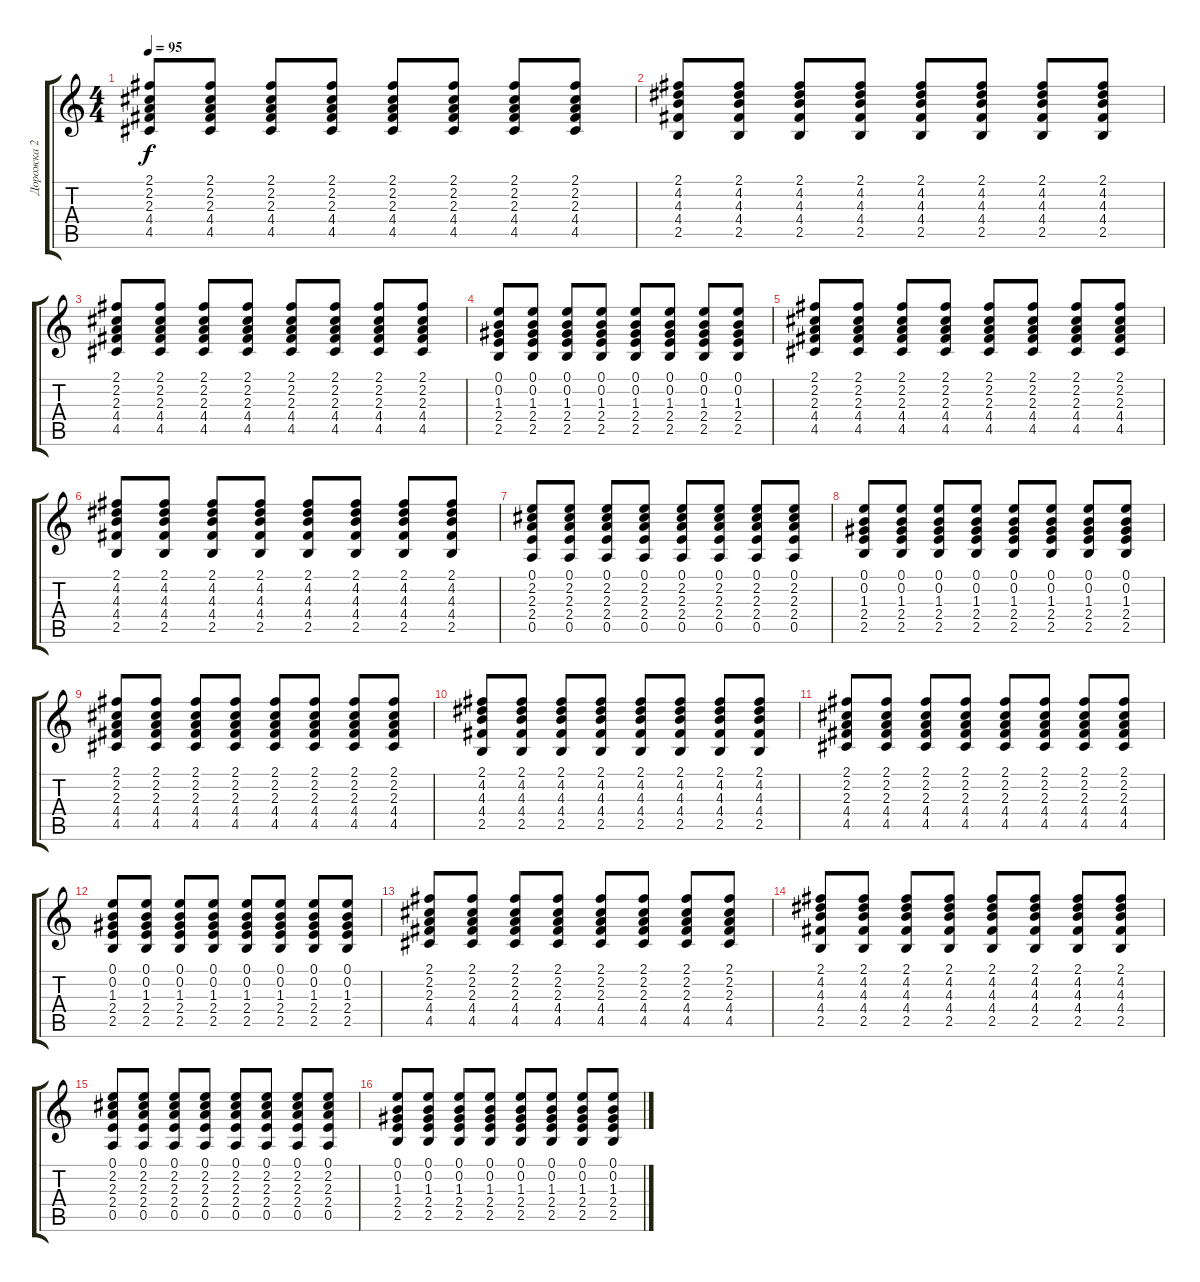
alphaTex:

\track ("Дорожка 2" "Дорожка 2") {instrument electricguitarclean}
\staff {score tabs}
\tuning (E4 B3 G3 D3 A2 E2) {hide}
\ts (4 4)
\tempo 95
\clef g2
\ks c
(2.1 2.2 2.3 4.4 4.5).8{dy f} (2.1 2.2 2.3 4.4 4.5).8 (2.1 2.2 2.3 4.4 4.5).8 (2.1 2.2 2.3 4.4 4.5).8 (2.1 2.2 2.3 4.4 4.5).8 (2.1 2.2 2.3 4.4 4.5).8 (2.1 2.2 2.3 4.4 4.5).8 (2.1 2.2 2.3 4.4 4.5).8 |
(2.1 4.2 4.3 4.4 2.5).8 (2.1 4.2 4.3 4.4 2.5).8 (2.1 4.2 4.3 4.4 2.5).8 (2.1 4.2 4.3 4.4 2.5).8 (2.1 4.2 4.3 4.4 2.5).8 (2.1 4.2 4.3 4.4 2.5).8 (2.1 4.2 4.3 4.4 2.5).8 (2.1 4.2 4.3 4.4 2.5).8 |
(2.1 2.2 2.3 4.4 4.5).8 (2.1 2.2 2.3 4.4 4.5).8 (2.1 2.2 2.3 4.4 4.5).8 (2.1 2.2 2.3 4.4 4.5).8 (2.1 2.2 2.3 4.4 4.5).8 (2.1 2.2 2.3 4.4 4.5).8 (2.1 2.2 2.3 4.4 4.5).8 (2.1 2.2 2.3 4.4 4.5).8 |
(0.1 0.2 1.3 2.4 2.5).8 (0.1 0.2 1.3 2.4 2.5).8 (0.1 0.2 1.3 2.4 2.5).8 (0.1 0.2 1.3 2.4 2.5).8 (0.1 0.2 1.3 2.4 2.5).8 (0.1 0.2 1.3 2.4 2.5).8 (0.1 0.2 1.3 2.4 2.5).8 (0.1 0.2 1.3 2.4 2.5).8 |
(2.1 2.2 2.3 4.4 4.5).8 (2.1 2.2 2.3 4.4 4.5).8 (2.1 2.2 2.3 4.4 4.5).8 (2.1 2.2 2.3 4.4 4.5).8 (2.1 2.2 2.3 4.4 4.5).8 (2.1 2.2 2.3 4.4 4.5).8 (2.1 2.2 2.3 4.4 4.5).8 (2.1 2.2 2.3 4.4 4.5).8 |
(2.1 4.2 4.3 4.4 2.5).8 (2.1 4.2 4.3 4.4 2.5).8 (2.1 4.2 4.3 4.4 2.5).8 (2.1 4.2 4.3 4.4 2.5).8 (2.1 4.2 4.3 4.4 2.5).8 (2.1 4.2 4.3 4.4 2.5).8 (2.1 4.2 4.3 4.4 2.5).8 (2.1 4.2 4.3 4.4 2.5).8 |
(0.1 2.2 2.3 2.4 0.5).8 (0.1 2.2 2.3 2.4 0.5).8 (0.1 2.2 2.3 2.4 0.5).8 (0.1 2.2 2.3 2.4 0.5).8 (0.1 2.2 2.3 2.4 0.5).8 (0.1 2.2 2.3 2.4 0.5).8 (0.1 2.2 2.3 2.4 0.5).8 (0.1 2.2 2.3 2.4 0.5).8 |
(0.1 0.2 1.3 2.4 2.5).8 (0.1 0.2 1.3 2.4 2.5).8 (0.1 0.2 1.3 2.4 2.5).8 (0.1 0.2 1.3 2.4 2.5).8 (0.1 0.2 1.3 2.4 2.5).8 (0.1 0.2 1.3 2.4 2.5).8 (0.1 0.2 1.3 2.4 2.5).8 (0.1 0.2 1.3 2.4 2.5).8 |
(2.1 2.2 2.3 4.4 4.5).8 (2.1 2.2 2.3 4.4 4.5).8 (2.1 2.2 2.3 4.4 4.5).8 (2.1 2.2 2.3 4.4 4.5).8 (2.1 2.2 2.3 4.4 4.5).8 (2.1 2.2 2.3 4.4 4.5).8 (2.1 2.2 2.3 4.4 4.5).8 (2.1 2.2 2.3 4.4 4.5).8 |
(2.1 4.2 4.3 4.4 2.5).8 (2.1 4.2 4.3 4.4 2.5).8 (2.1 4.2 4.3 4.4 2.5).8 (2.1 4.2 4.3 4.4 2.5).8 (2.1 4.2 4.3 4.4 2.5).8 (2.1 4.2 4.3 4.4 2.5).8 (2.1 4.2 4.3 4.4 2.5).8 (2.1 4.2 4.3 4.4 2.5).8 |
(2.1 2.2 2.3 4.4 4.5).8 (2.1 2.2 2.3 4.4 4.5).8 (2.1 2.2 2.3 4.4 4.5).8 (2.1 2.2 2.3 4.4 4.5).8 (2.1 2.2 2.3 4.4 4.5).8 (2.1 2.2 2.3 4.4 4.5).8 (2.1 2.2 2.3 4.4 4.5).8 (2.1 2.2 2.3 4.4 4.5).8 |
(0.1 0.2 1.3 2.4 2.5).8 (0.1 0.2 1.3 2.4 2.5).8 (0.1 0.2 1.3 2.4 2.5).8 (0.1 0.2 1.3 2.4 2.5).8 (0.1 0.2 1.3 2.4 2.5).8 (0.1 0.2 1.3 2.4 2.5).8 (0.1 0.2 1.3 2.4 2.5).8 (0.1 0.2 1.3 2.4 2.5).8 |
(2.1 2.2 2.3 4.4 4.5).8 (2.1 2.2 2.3 4.4 4.5).8 (2.1 2.2 2.3 4.4 4.5).8 (2.1 2.2 2.3 4.4 4.5).8 (2.1 2.2 2.3 4.4 4.5).8 (2.1 2.2 2.3 4.4 4.5).8 (2.1 2.2 2.3 4.4 4.5).8 (2.1 2.2 2.3 4.4 4.5).8 |
(2.1 4.2 4.3 4.4 2.5).8 (2.1 4.2 4.3 4.4 2.5).8 (2.1 4.2 4.3 4.4 2.5).8 (2.1 4.2 4.3 4.4 2.5).8 (2.1 4.2 4.3 4.4 2.5).8 (2.1 4.2 4.3 4.4 2.5).8 (2.1 4.2 4.3 4.4 2.5).8 (2.1 4.2 4.3 4.4 2.5).8 |
(0.1 2.2 2.3 2.4 0.5).8 (0.1 2.2 2.3 2.4 0.5).8 (0.1 2.2 2.3 2.4 0.5).8 (0.1 2.2 2.3 2.4 0.5).8 (0.1 2.2 2.3 2.4 0.5).8 (0.1 2.2 2.3 2.4 0.5).8 (0.1 2.2 2.3 2.4 0.5).8 (0.1 2.2 2.3 2.4 0.5).8 |
(0.1 0.2 1.3 2.4 2.5).8 (0.1 0.2 1.3 2.4 2.5).8 (0.1 0.2 1.3 2.4 2.5).8 (0.1 0.2 1.3 2.4 2.5).8 (0.1 0.2 1.3 2.4 2.5).8 (0.1 0.2 1.3 2.4 2.5).8 (0.1 0.2 1.3 2.4 2.5).8 (0.1 0.2 1.3 2.4 2.5).8
